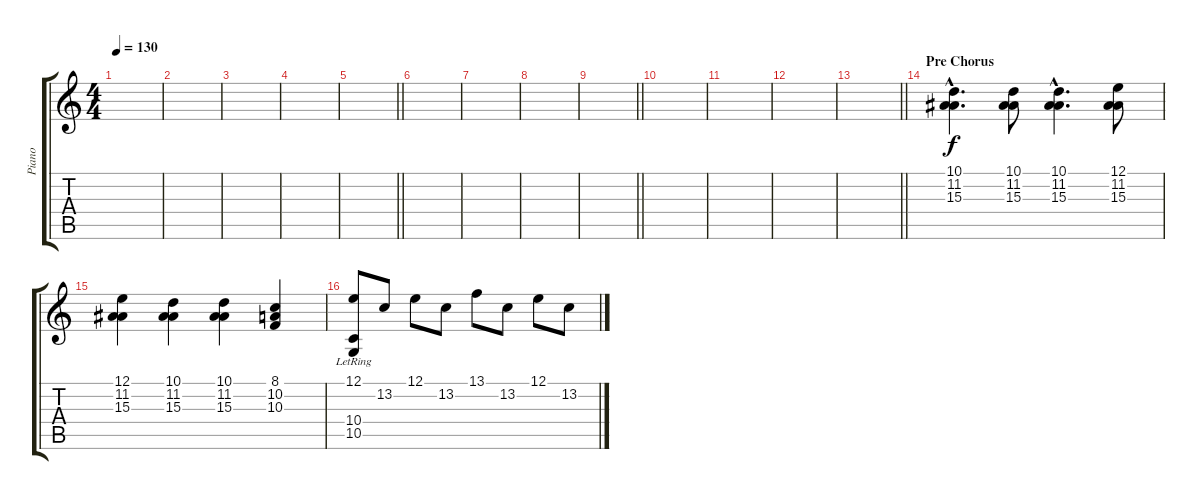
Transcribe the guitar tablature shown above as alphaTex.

\track ("Piano" "Piano") {instrument acousticgrandpiano}
\staff {score tabs}
\tuning (E4 B3 G3 D3 A2 D2) {hide}
\ts (4 4)
\tempo 130
\clef g2
\ks c
|
|
|
|
\barLineRight lightlight
|
|
|
|
\barLineRight lightlight
|
|
|
|
\barLineRight lightlight
|
\section ("" "Pre Chorus")
(10.1{hac} 11.2{hac} 15.3{hac}).4{d} (10.1 11.2 15.3).8 (10.1{hac} 11.2{hac} 15.3{hac}).4{d} (12.1 11.2 15.3).8 |
(12.1 11.2 15.3).4 (10.1 11.2 15.3).4 (10.1 11.2 15.3).4 (8.1 10.2 10.3).4 |
(12.1 10.4{lr} 10.5).8 13.2.8 12.1.8 13.2.8 13.1.8 13.2.8 12.1.8 13.2.8
